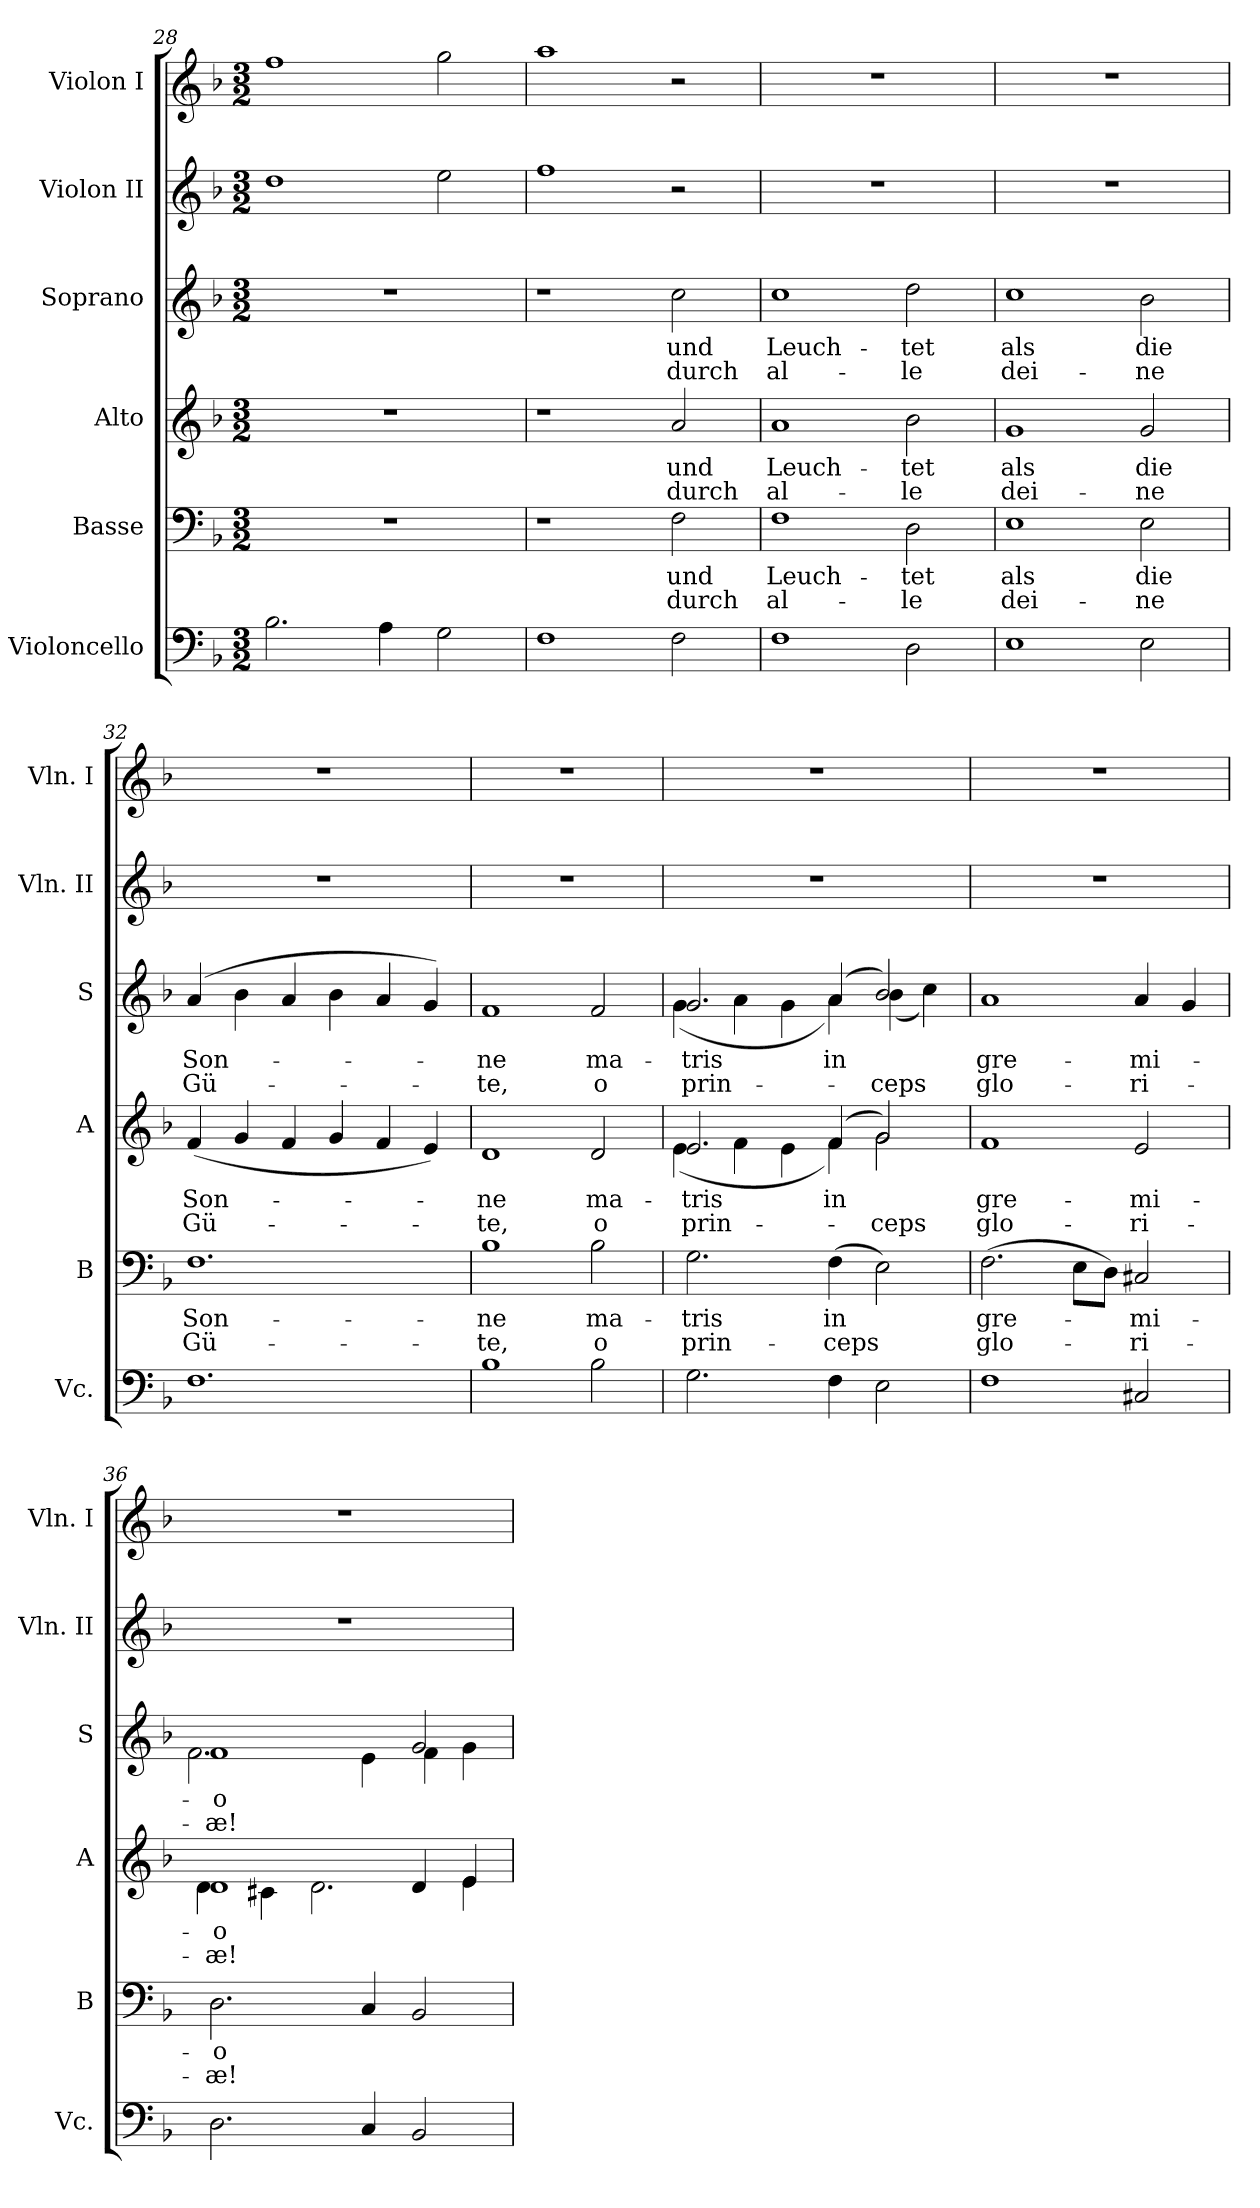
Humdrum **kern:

**kern	**kern	**text	**text	**kern	**text	**text	**kern	**text	**text	**kern	**kern
*part6	*part5	*part5	*part5	*part4	*part4	*part4	*part3	*part3	*part3	*part2	*part1
*staff6	*staff5	*staff5	*staff5	*staff4	*staff4	*staff4	*staff3	*staff3	*staff3	*staff2	*staff1
*I"Violoncello	*I"Basse	*	*	*I"Alto	*	*	*I"Soprano	*	*	*I"Violon II	*I"Violon I
*I'Vc.	*I'B	*	*	*I'A	*	*	*I'S	*	*	*I'Vln. II	*I'Vln. I
*clefF4	*clefF4	*	*	*clefG2	*	*	*clefG2	*	*	*clefG2	*clefG2
*k[b-]	*k[b-]	*	*	*k[b-]	*	*	*k[b-]	*	*	*k[b-]	*k[b-]
*F:	*F:	*	*	*F:	*	*	*F:	*	*	*F:	*F:
*M3/2	*M3/2	*	*	*M3/2	*	*	*M3/2	*	*	*M3/2	*M3/2
=28	=28	=28	=28	=28	=28	=28	=28	=28	=28	=28	=28
2.B-\	1.r	.	.	1.r	.	.	1.r	.	.	1dd	1ff
4A\	.	.	.	.	.	.	.	.	.	.	.
2G\	.	.	.	.	.	.	.	.	.	2ee\	2gg\
=29	=29	=29	=29	=29	=29	=29	=29	=29	=29	=29	=29
1F	1r	.	.	1r	.	.	1r	.	.	1ff	1aa
2F\	2F\	und	durch	2a/	und	durch	2cc\	und	durch	2r	2r
=30	=30	=30	=30	=30	=30	=30	=30	=30	=30	=30	=30
1F	1F	Leuch-	al-	1a	Leuch-	al-	1cc	Leuch-	al-	1.r	1.r
2D\	2D\	-tet	-le	2b-\	-tet	-le	2dd\	-tet	-le	.	.
=31	=31	=31	=31	=31	=31	=31	=31	=31	=31	=31	=31
1E	1E	als	dei-	1g	als	dei-	1cc	als	dei-	1.r	1.r
2E\	2E\	die	-ne	2g/	die	-ne	2b-\	die	-ne	.	.
=32	=32	=32	=32	=32	=32	=32	=32	=32	=32	=32	=32
1.F	1.F	Son-	Gü-	(4f/	Son-	Gü-	(4a/	Son-	Gü-	1.r	1.r
.	.	.	.	4g/	.	.	4b-\	.	.	.	.
.	.	.	.	4f/	.	.	4a/	.	.	.	.
.	.	.	.	4g/	.	.	4b-\	.	.	.	.
.	.	.	.	4f/	.	.	4a/	.	.	.	.
.	.	.	.	4e/)	.	.	4g/)	.	.	.	.
!!LO:LB:g=z
=33	=33	=33	=33	=33	=33	=33	=33	=33	=33	=33	=33
1B-	1B-	-ne	-te,	1d	-ne	-te,	1f	-ne	-te,	1.r	1.r
2B-\	2B-\	ma-	o	2d/	ma-	o	2f/	ma-	o	.	.
=34	=34	=34	=34	=34	=34	=34	=34	=34	=34	=34	=34
*	*	*	*	*^	*	*	*^	*	*	*	*
2.G\	2.G\	-tris	prin-	2.e/	(4e!\	-tris	prin-	2.g/	(4g!\	-tris	prin-	1.r	1.r
.	.	.	.	.	4f!\	.	.	.	4a!\	.	.	.	.
.	.	.	.	.	4e!\	.	.	.	4g!\	.	.	.	.
4F\	(4F\	in	-ceps	(4f/	4f!\)	in	.	(4a/	4a!\)	in	.	.	.
2E\	2E\)	.	.	2g/)	2g!\	.	-ceps	2b-/)	(4b-!\	.	-ceps	.	.
.	.	.	.	.	.	.	.	.	4cc!\)	.	.	.	.
*	*	*	*	*v	*v	*	*	*	*	*	*	*	*
*	*	*	*	*	*	*	*v	*v	*	*	*	*
=35	=35	=35	=35	=35	=35	=35	=35	=35	=35	=35	=35
1F	(2.F\	gre-	glo-	1f	gre-	glo-	1a	gre-	glo-	1.r	1.r
.	8E\L	.	.	.	.	.	.	.	.	.	.
.	8D\J)	.	.	.	.	.	.	.	.	.	.
2C#X/	2C#X/	-mi-	-ri-	2e/	-mi-	-ri-	4a/	-mi-	-ri-	.	.
.	.	.	.	.	.	.	4g/	.	.	.	.
=36	=36	=36	=36	=36	=36	=36	=36	=36	=36	=36	=36
*	*	*	*	*^	*	*	*^	*	*	*	*
2.D\	2.D\	-o	-æ!	1d	4d!\	-o	-æ!	1f	2.f!\	-o	-æ!	1.r	1.r
.	.	.	.	.	4c#X!\	.	.	.	.	.	.	.	.
.	.	.	.	.	2.d!\	.	.	.	.	.	.	.	.
4C/	4C/	.	.	.	.	.	.	.	4e!\	.	.	.	.
2BB-/	2BB-/	.	.	4d/	.	.	.	2g/	4f!\	.	.	.	.
.	.	.	.	4e/	4e!\	.	.	.	4g!\	.	.	.	.
*	*	*	*	*v	*v	*	*	*	*	*	*	*	*
*	*	*	*	*	*	*	*v	*v	*	*	*	*
=	=	=	=	=	=	=	=	=	=	=	=
*-	*-	*-	*-	*-	*-	*-	*-	*-	*-	*-	*-
